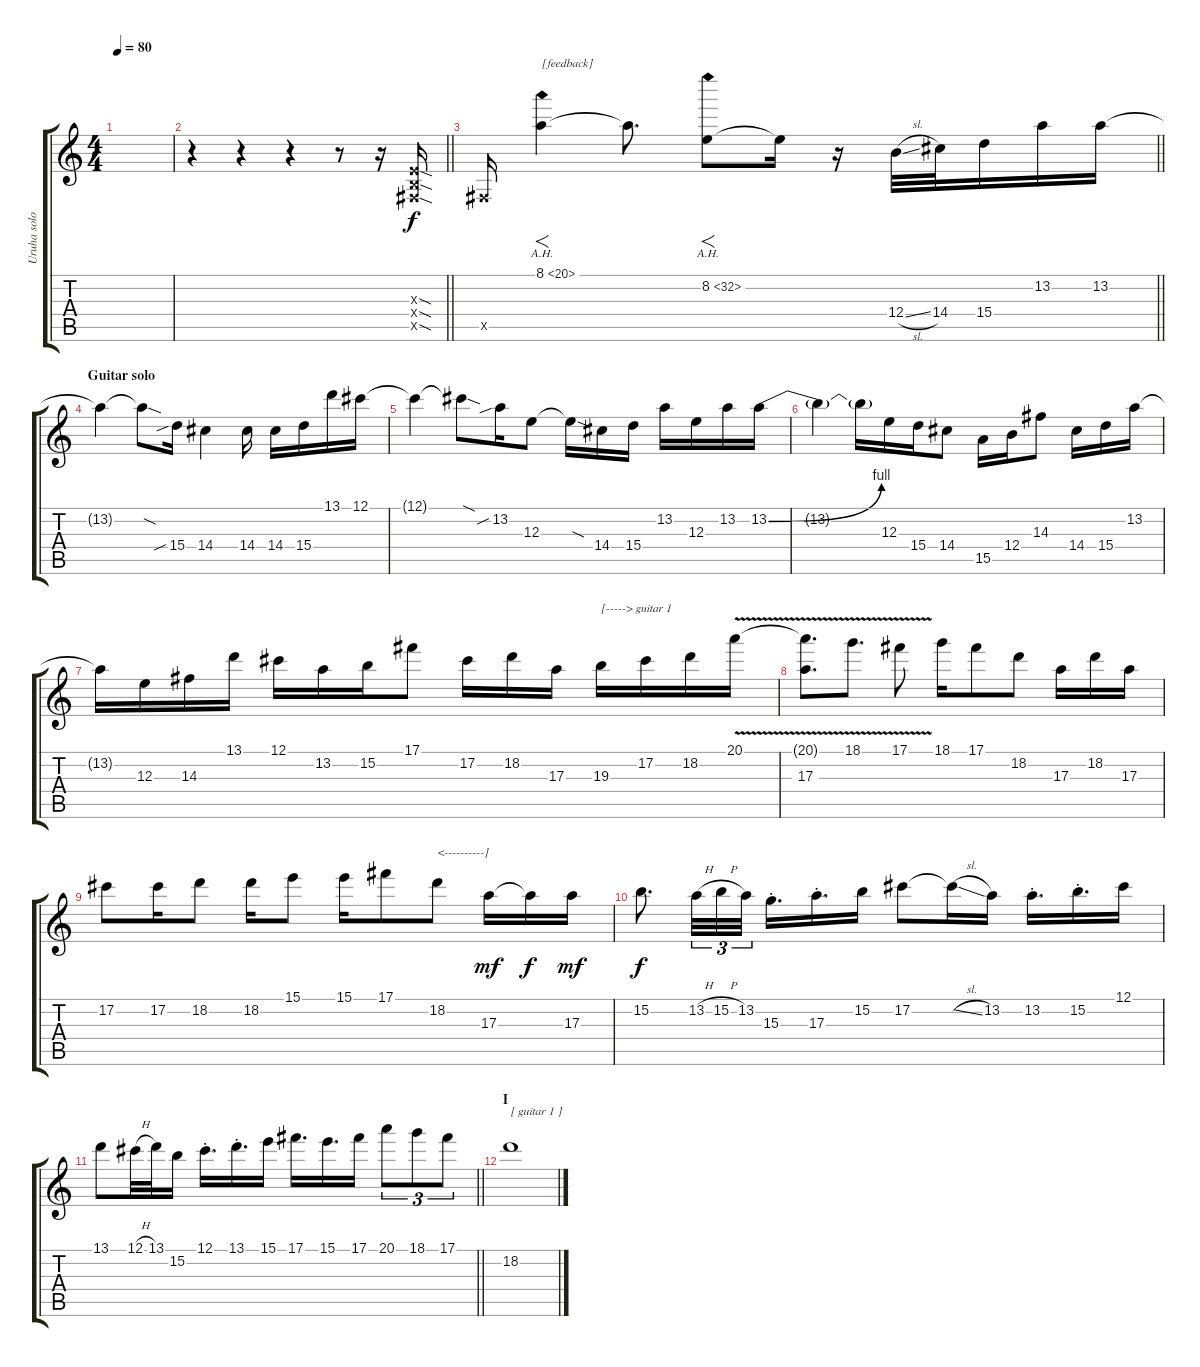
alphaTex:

\track ("Uruha solo" "Uruha solo") {instrument distortionguitar}
\staff {score tabs}
\tuning (Db4 Ab3 E3 B2 Gb2 B1) {hide}
\ts (4 4)
\tempo 80
\clef g2
\ks c
|
\barLineRight lightlight
r.4{volume 16 instrument distortionguitar} r.4 r.4 r.8 r.16 (0.3{sod x} 0.4{sod x} 0.5{sod x}).16 |
\section ("" "")
\barLineRight lightlight
0.5{x}.16 8.1{ah 12}.4{f txt "[feedback]"} 8.1{t}.8{d} 8.2{ah 24}.8{f} 8.2{t}.16 r.16 12.4{sl}.32 14.4.32 15.4.16 13.2.16 13.2.16 |
\section ("" "Guitar solo")
13.2{t}.4 13.2{sod t}.8 15.4{sib}.16 14.4.4 14.4.16 14.4.16 15.4.16 13.1.16 12.1.16 |
12.1{t}.4 12.1{sod t}.8 13.2{sib}.16 12.3.8 12.3{sod t}.16 14.4.16 15.4.16 13.2.16 12.3.16 13.2.16 13.2{be (bend 0 0 60 4)}.16 |
13.2{t}.4 13.2{t}.16 12.3.16 15.4.16 14.4.8 15.5.16 12.4.16 14.3.8 14.4.16 15.4.16 13.2.16 |
13.2{t}.16 12.3.16 14.3.16 13.1.16 12.1.16 13.2.16 15.2.16 17.1.8 17.2.16 18.2.16 17.3.16 19.3.16{txt "[-----> guitar 1"} 17.2.16 18.2.16 20.1{v}.16 |
(20.1{t} 17.3).8{d} 18.1{v}.8{d} 17.1{v}.8 18.1.16 17.1.8 18.2.8 17.3.16 18.2.16 17.3.16 |
17.2.8 17.2.16 18.2.8 18.2.16 15.1.8 15.1.16 17.1.8 18.2.8{txt "<----------]"} 17.3.16{dy mf} 17.3{t}.16{dy f} 17.3.16{dy mf} |
15.2.8{d dy f} 13.2{h}.32{tu (3 2)} 15.2{h}.32{tu (3 2)} 13.2.32{tu (3 2)} 15.3{st}.16{d} 17.3{st}.16{d} 15.2.16 17.2.8 17.2{sl t}.16 13.2.16 13.2{st}.16{d} 15.2{st}.16{d} 12.1.16 |
\barLineRight lightlight
13.1.8 12.1{h}.32 13.1.32 15.2.16 12.1{st}.16{d} 13.1{st}.16{d} 15.1.16 17.1.16{d} 15.1.16{d} 17.1.16 20.1.8{tu (3 2)} 18.1.8{tu (3 2)} 17.1.8{tu (3 2)} |
\section ("" "I")
18.2.1{txt "[ guitar 1 ]"}
